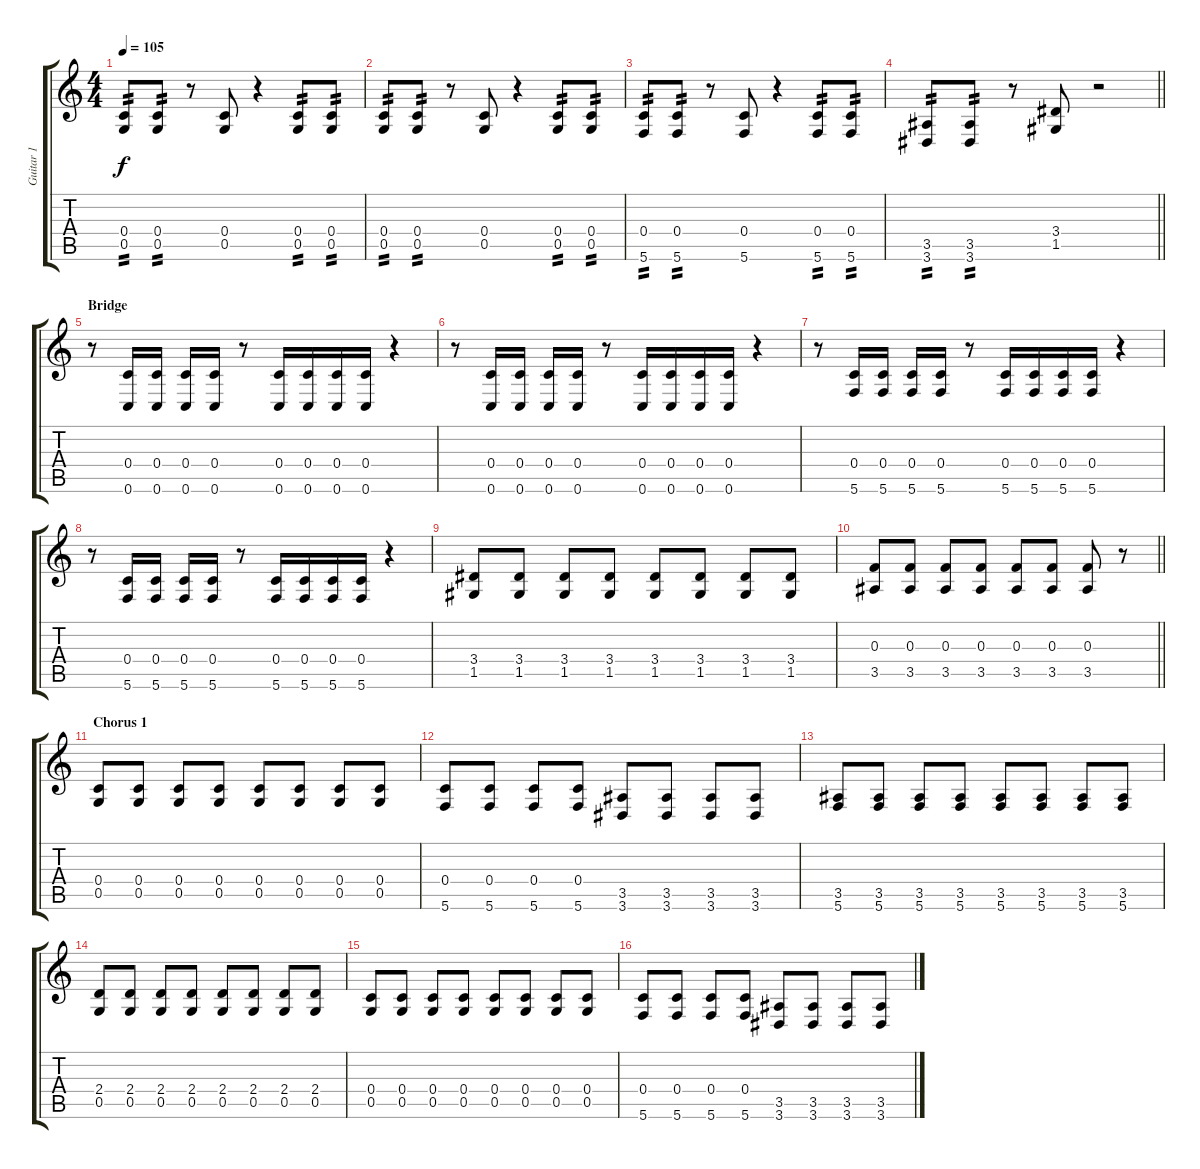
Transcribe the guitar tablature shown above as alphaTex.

\track ("Guitar 1" "Guitar 1") {instrument distortionguitar}
\staff {score tabs}
\tuning (D4 A3 F3 C3 G2 C2) {hide}
\ts (4 4)
\tempo 105
\clef g2
\ks c
(0.4 0.5).8{tp 2 dy f} (0.4 0.5).8{tp 2} r.8 (0.4 0.5).8 r.4 (0.4 0.5).8{tp 2} (0.4 0.5).8{tp 2} |
(0.4 0.5).8{tp 2} (0.4 0.5).8{tp 2} r.8 (0.4 0.5).8 r.4 (0.4 0.5).8{tp 2} (0.4 0.5).8{tp 2} |
(0.4 5.6).8{tp 2} (0.4 5.6).8{tp 2} r.8 (0.4 5.6).8 r.4 (0.4 5.6).8{tp 2} (0.4 5.6).8{tp 2} |
\barLineRight lightlight
(3.5 3.6).8{tp 2} (3.5 3.6).8{tp 2} r.8 (3.4 1.5).8 r.2 |
\section ("" "Bridge")
r.8 (0.4 0.6).16 (0.4 0.6).16 (0.4 0.6).16 (0.4 0.6).16 r.8 (0.4 0.6).16 (0.4 0.6).16 (0.4 0.6).16 (0.4 0.6).16 r.4 |
r.8 (0.4 0.6).16 (0.4 0.6).16 (0.4 0.6).16 (0.4 0.6).16 r.8 (0.4 0.6).16 (0.4 0.6).16 (0.4 0.6).16 (0.4 0.6).16 r.4 |
r.8 (0.4 5.6).16 (0.4 5.6).16 (0.4 5.6).16 (0.4 5.6).16 r.8 (0.4 5.6).16 (0.4 5.6).16 (0.4 5.6).16 (0.4 5.6).16 r.4 |
r.8 (0.4 5.6).16 (0.4 5.6).16 (0.4 5.6).16 (0.4 5.6).16 r.8 (0.4 5.6).16 (0.4 5.6).16 (0.4 5.6).16 (0.4 5.6).16 r.4 |
(3.4 1.5).8 (3.4 1.5).8 (3.4 1.5).8 (3.4 1.5).8 (3.4 1.5).8 (3.4 1.5).8 (3.4 1.5).8 (3.4 1.5).8 |
\barLineRight lightlight
(0.3 3.5).8 (0.3 3.5).8 (0.3 3.5).8 (0.3 3.5).8 (0.3 3.5).8 (0.3 3.5).8 (0.3 3.5).8 r.8 |
\section ("" "Chorus 1")
(0.4 0.5).8 (0.4 0.5).8 (0.4 0.5).8 (0.4 0.5).8 (0.4 0.5).8 (0.4 0.5).8 (0.4 0.5).8 (0.4 0.5).8 |
(0.4 5.6).8 (0.4 5.6).8 (0.4 5.6).8 (0.4 5.6).8 (3.5 3.6).8 (3.5 3.6).8 (3.5 3.6).8 (3.5 3.6).8 |
(3.5 5.6).8 (3.5 5.6).8 (3.5 5.6).8 (3.5 5.6).8 (3.5 5.6).8 (3.5 5.6).8 (3.5 5.6).8 (3.5 5.6).8 |
(2.4 0.5).8 (2.4 0.5).8 (2.4 0.5).8 (2.4 0.5).8 (2.4 0.5).8 (2.4 0.5).8 (2.4 0.5).8 (2.4 0.5).8 |
(0.4 0.5).8 (0.4 0.5).8 (0.4 0.5).8 (0.4 0.5).8 (0.4 0.5).8 (0.4 0.5).8 (0.4 0.5).8 (0.4 0.5).8 |
(0.4 5.6).8 (0.4 5.6).8 (0.4 5.6).8 (0.4 5.6).8 (3.5 3.6).8 (3.5 3.6).8 (3.5 3.6).8 (3.5 3.6).8
